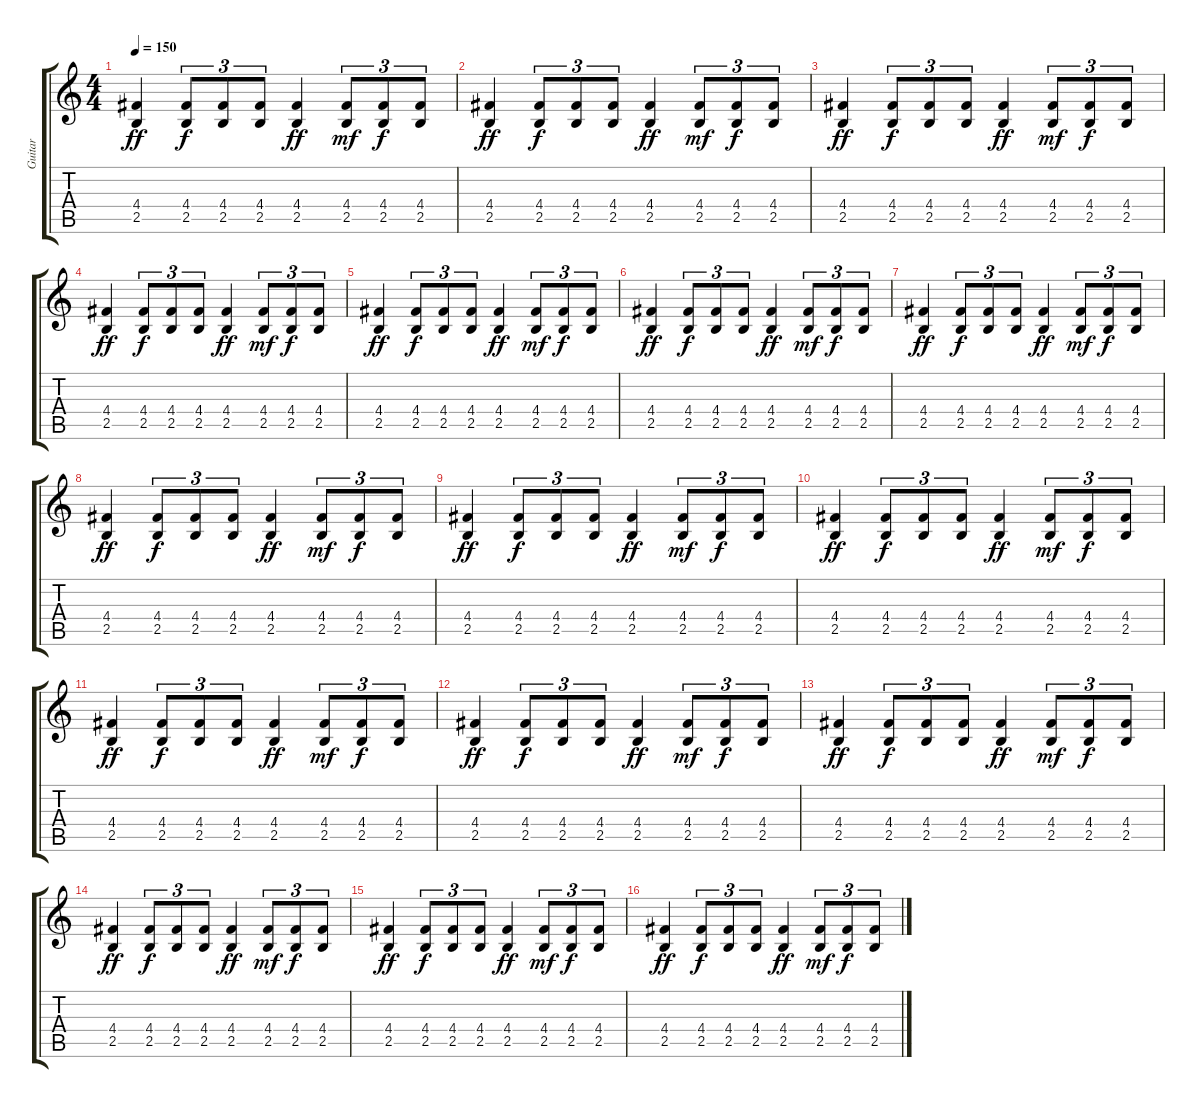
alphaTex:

\track ("Guitar" "Guitar") {instrument overdrivenguitar}
\staff {score tabs}
\tuning (E4 B3 G3 D3 A2 E2) {hide}
\ts (4 4)
\tempo 150
\clef g2
\ks c
(4.4 2.5).4{dy ff} (4.4 2.5).8{tu (3 2) dy f} (4.4 2.5).8{tu (3 2)} (4.4 2.5).8{tu (3 2)} (4.4 2.5).4{dy ff} (4.4 2.5).8{tu (3 2) dy mf} (4.4 2.5).8{tu (3 2) dy f} (4.4 2.5).8{tu (3 2)} |
(4.4 2.5).4{dy ff} (4.4 2.5).8{tu (3 2) dy f} (4.4 2.5).8{tu (3 2)} (4.4 2.5).8{tu (3 2)} (4.4 2.5).4{dy ff} (4.4 2.5).8{tu (3 2) dy mf} (4.4 2.5).8{tu (3 2) dy f} (4.4 2.5).8{tu (3 2)} |
(4.4 2.5).4{dy ff} (4.4 2.5).8{tu (3 2) dy f} (4.4 2.5).8{tu (3 2)} (4.4 2.5).8{tu (3 2)} (4.4 2.5).4{dy ff} (4.4 2.5).8{tu (3 2) dy mf} (4.4 2.5).8{tu (3 2) dy f} (4.4 2.5).8{tu (3 2)} |
(4.4 2.5).4{dy ff} (4.4 2.5).8{tu (3 2) dy f} (4.4 2.5).8{tu (3 2)} (4.4 2.5).8{tu (3 2)} (4.4 2.5).4{dy ff} (4.4 2.5).8{tu (3 2) dy mf} (4.4 2.5).8{tu (3 2) dy f} (4.4 2.5).8{tu (3 2)} |
(4.4 2.5).4{dy ff} (4.4 2.5).8{tu (3 2) dy f} (4.4 2.5).8{tu (3 2)} (4.4 2.5).8{tu (3 2)} (4.4 2.5).4{dy ff} (4.4 2.5).8{tu (3 2) dy mf} (4.4 2.5).8{tu (3 2) dy f} (4.4 2.5).8{tu (3 2)} |
(4.4 2.5).4{dy ff} (4.4 2.5).8{tu (3 2) dy f} (4.4 2.5).8{tu (3 2)} (4.4 2.5).8{tu (3 2)} (4.4 2.5).4{dy ff} (4.4 2.5).8{tu (3 2) dy mf} (4.4 2.5).8{tu (3 2) dy f} (4.4 2.5).8{tu (3 2)} |
(4.4 2.5).4{dy ff} (4.4 2.5).8{tu (3 2) dy f} (4.4 2.5).8{tu (3 2)} (4.4 2.5).8{tu (3 2)} (4.4 2.5).4{dy ff} (4.4 2.5).8{tu (3 2) dy mf} (4.4 2.5).8{tu (3 2) dy f} (4.4 2.5).8{tu (3 2)} |
(4.4 2.5).4{dy ff} (4.4 2.5).8{tu (3 2) dy f} (4.4 2.5).8{tu (3 2)} (4.4 2.5).8{tu (3 2)} (4.4 2.5).4{dy ff} (4.4 2.5).8{tu (3 2) dy mf} (4.4 2.5).8{tu (3 2) dy f} (4.4 2.5).8{tu (3 2)} |
(4.4 2.5).4{dy ff} (4.4 2.5).8{tu (3 2) dy f} (4.4 2.5).8{tu (3 2)} (4.4 2.5).8{tu (3 2)} (4.4 2.5).4{dy ff} (4.4 2.5).8{tu (3 2) dy mf} (4.4 2.5).8{tu (3 2) dy f} (4.4 2.5).8{tu (3 2)} |
(4.4 2.5).4{dy ff} (4.4 2.5).8{tu (3 2) dy f} (4.4 2.5).8{tu (3 2)} (4.4 2.5).8{tu (3 2)} (4.4 2.5).4{dy ff} (4.4 2.5).8{tu (3 2) dy mf} (4.4 2.5).8{tu (3 2) dy f} (4.4 2.5).8{tu (3 2)} |
(4.4 2.5).4{dy ff} (4.4 2.5).8{tu (3 2) dy f} (4.4 2.5).8{tu (3 2)} (4.4 2.5).8{tu (3 2)} (4.4 2.5).4{dy ff} (4.4 2.5).8{tu (3 2) dy mf} (4.4 2.5).8{tu (3 2) dy f} (4.4 2.5).8{tu (3 2)} |
(4.4 2.5).4{dy ff} (4.4 2.5).8{tu (3 2) dy f} (4.4 2.5).8{tu (3 2)} (4.4 2.5).8{tu (3 2)} (4.4 2.5).4{dy ff} (4.4 2.5).8{tu (3 2) dy mf} (4.4 2.5).8{tu (3 2) dy f} (4.4 2.5).8{tu (3 2)} |
(4.4 2.5).4{dy ff} (4.4 2.5).8{tu (3 2) dy f} (4.4 2.5).8{tu (3 2)} (4.4 2.5).8{tu (3 2)} (4.4 2.5).4{dy ff} (4.4 2.5).8{tu (3 2) dy mf} (4.4 2.5).8{tu (3 2) dy f} (4.4 2.5).8{tu (3 2)} |
(4.4 2.5).4{dy ff} (4.4 2.5).8{tu (3 2) dy f} (4.4 2.5).8{tu (3 2)} (4.4 2.5).8{tu (3 2)} (4.4 2.5).4{dy ff} (4.4 2.5).8{tu (3 2) dy mf} (4.4 2.5).8{tu (3 2) dy f} (4.4 2.5).8{tu (3 2)} |
(4.4 2.5).4{dy ff} (4.4 2.5).8{tu (3 2) dy f} (4.4 2.5).8{tu (3 2)} (4.4 2.5).8{tu (3 2)} (4.4 2.5).4{dy ff} (4.4 2.5).8{tu (3 2) dy mf} (4.4 2.5).8{tu (3 2) dy f} (4.4 2.5).8{tu (3 2)} |
(4.4 2.5).4{dy ff} (4.4 2.5).8{tu (3 2) dy f} (4.4 2.5).8{tu (3 2)} (4.4 2.5).8{tu (3 2)} (4.4 2.5).4{dy ff} (4.4 2.5).8{tu (3 2) dy mf} (4.4 2.5).8{tu (3 2) dy f} (4.4 2.5).8{tu (3 2)}
